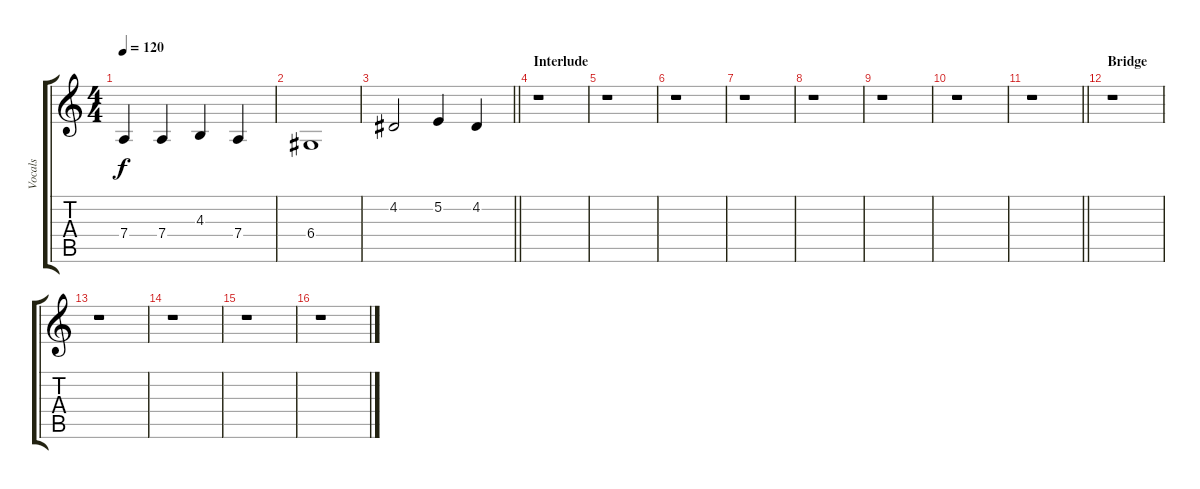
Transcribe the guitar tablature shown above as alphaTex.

\track ("Vocals" "Vocals") {instrument tenorsax}
\staff {score tabs}
\tuning (E4 B3 G3 D3 A2 E2) {hide}
\ts (4 4)
\tempo 120
\clef g2
\ks c
7.4.4{dy f} 7.4.4 4.3.4 7.4.4 |
6.4.1 |
\barLineRight lightlight
4.2.2 5.2.4 4.2.4 |
\section ("" "Interlude")
r.1 |
r.1 |
r.1 |
r.1 |
r.1 |
r.1 |
r.1 |
\barLineRight lightlight
r.1 |
\section ("" "Bridge")
r.1 |
r.1 |
r.1 |
r.1 |
r.1
